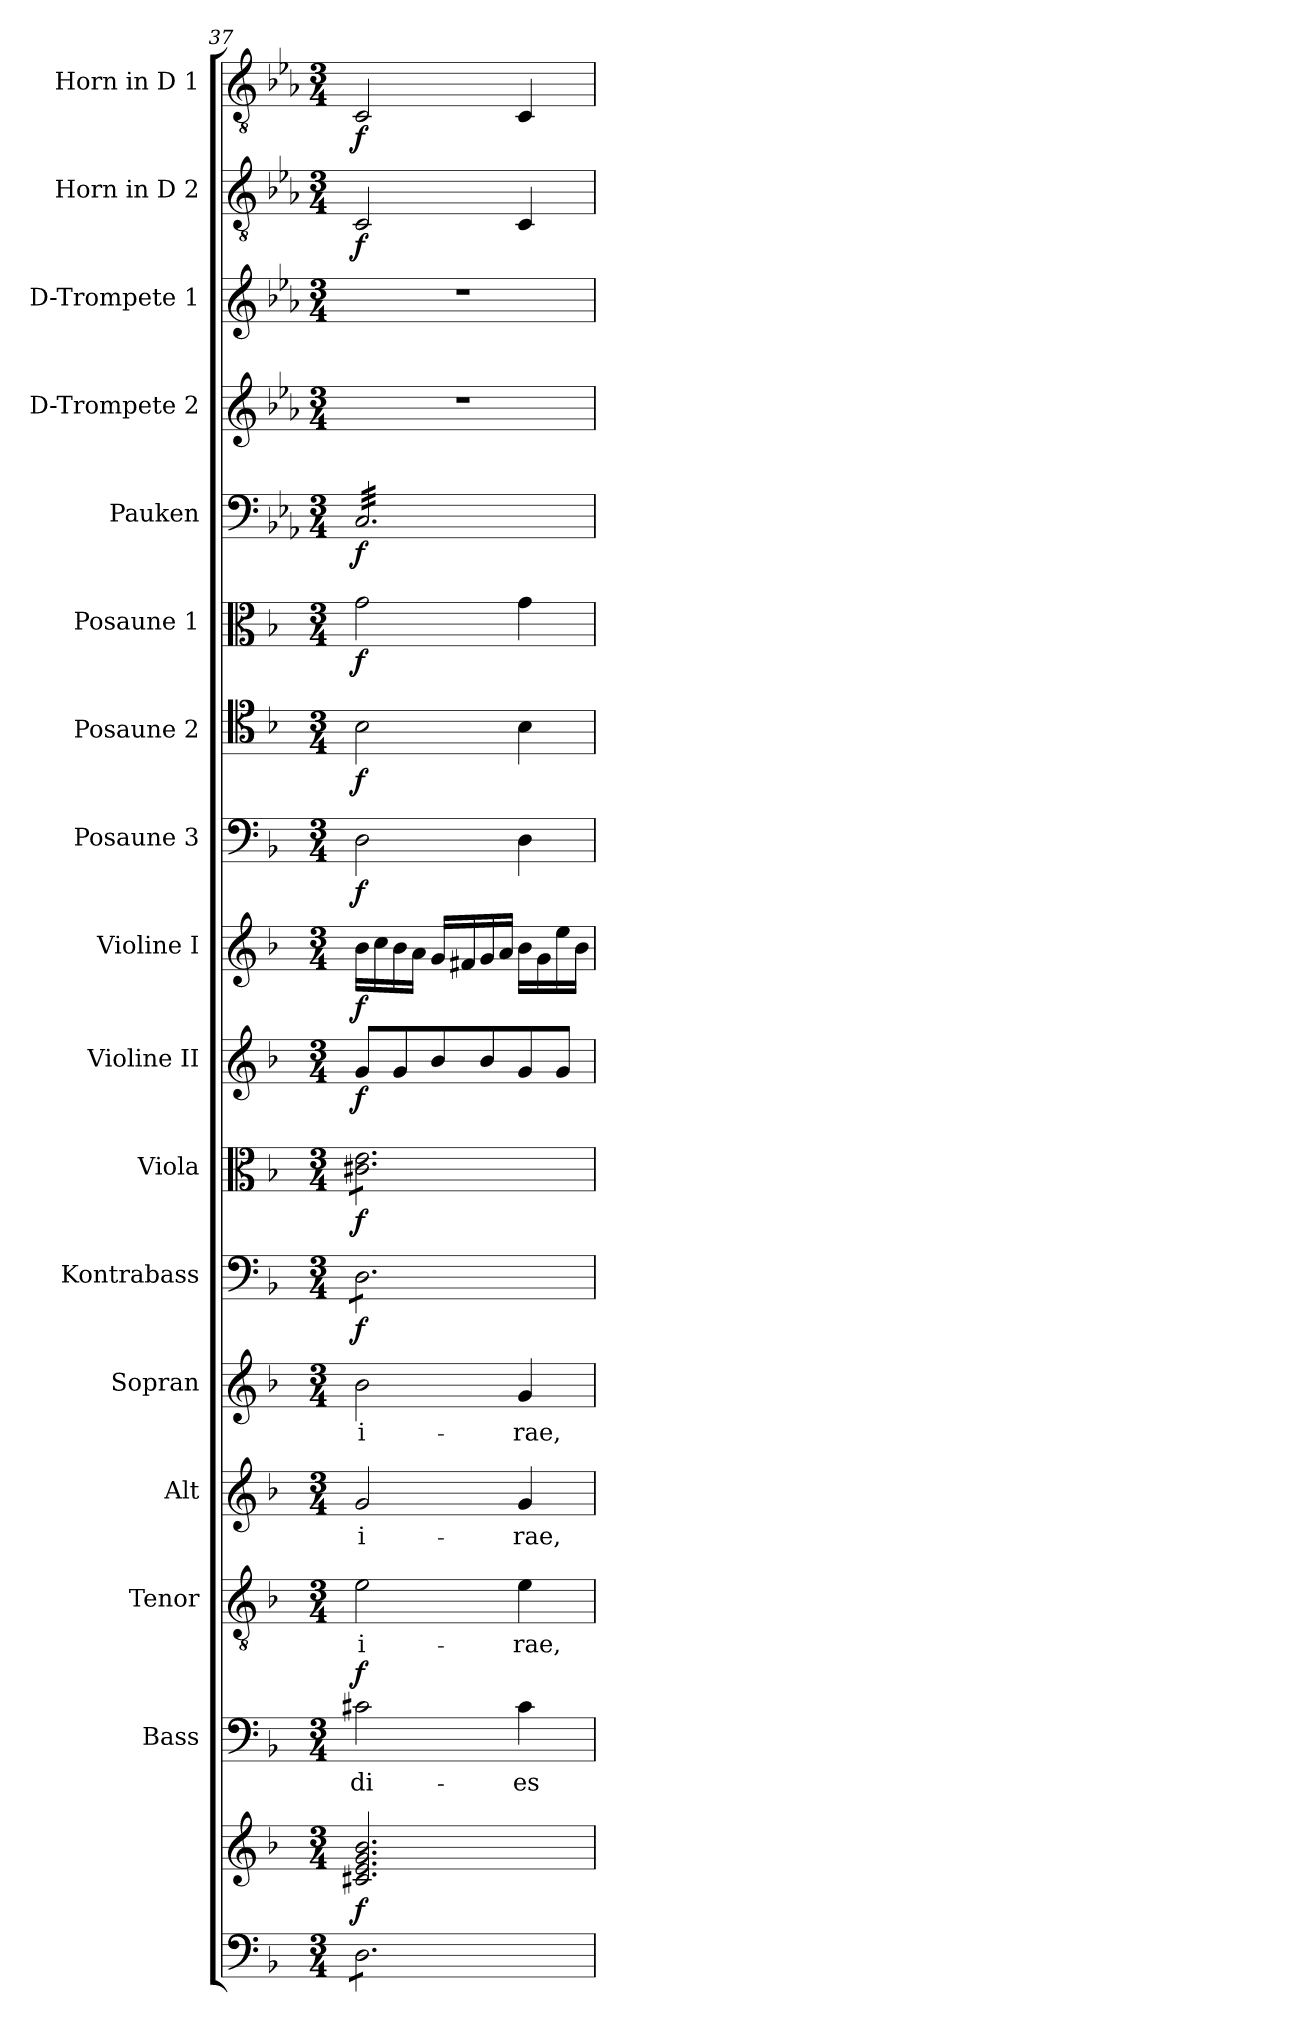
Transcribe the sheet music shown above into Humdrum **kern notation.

**kern	**kern	**dynam	**kern	**text	**dynam	**kern	**text	**kern	**text	**kern	**text	**kern	**dynam	**kern	**dynam	**kern	**dynam	**kern	**dynam	**kern	**dynam	**kern	**dynam	**kern	**dynam	**kern	**dynam	**kern	**kern	**kern	**dynam	**kern	**dynam
*part17	*part17	*part17	*part16	*part16	*part16	*part15	*part15	*part14	*part14	*part13	*part13	*part12	*part12	*part11	*part11	*part10	*part10	*part9	*part9	*part8	*part8	*part7	*part7	*part6	*part6	*part5	*part5	*part4	*part3	*part2	*part2	*part1	*part1
*staff18	*staff17	*staff17/18	*staff16	*staff16	*staff16	*staff15	*staff15	*staff14	*staff14	*staff13	*staff13	*staff12	*staff12	*staff11	*staff11	*staff10	*staff10	*staff9	*staff9	*staff8	*staff8	*staff7	*staff7	*staff6	*staff6	*staff5	*staff5	*staff4	*staff3	*staff2	*staff2	*staff1	*staff1
*	*	*	*I"Bass	*	*	*I"Tenor	*	*I"Alt	*	*I"Sopran	*	*I"Kontrabass	*	*I"Viola	*	*I"Violine II	*	*I"Violine I	*	*I"Posaune 3	*	*I"Posaune 2	*	*I"Posaune 1	*	*I"Pauken	*	*I"D-Trompete 2	*I"D-Trompete 1	*I"Horn in D 2	*	*I"Horn in D 1	*
*	*	*	*I'B.	*	*	*I'T.	*	*I'A.	*	*I'S.	*	*I'Kb.	*	*I'Vla.	*	*I'Vl. II	*	*I'Vl. I	*	*I'Pos. 3	*	*I'Pos. 2	*	*I'Pos. 1	*	*I'Pk.	*	*I'D Trp. 2	*I'D Trp. 1	*I'Hrn. 2	*	*I'Hrn. 1	*
*clefF4	*clefG2	*	*clefF4	*	*	*clefGv2	*	*clefG2	*	*clefG2	*	*clefF4	*	*clefC3	*	*clefG2	*	*clefG2	*	*clefF4	*	*clefC4	*	*clefC3	*	*clefF4	*	*clefG2	*clefG2	*clefGv2	*	*clefGv2	*
*	*	*	*	*	*	*	*	*	*	*	*	*ITrd7c12	*	*	*	*	*	*	*	*	*	*	*	*	*	*ITrd-1c-2	*	*ITrd-1c-2	*ITrd-1c-2	*ITrd-1c-2	*	*ITrd-1c-2	*
*k[b-]	*k[b-]	*	*k[b-]	*	*	*k[b-]	*	*k[b-]	*	*k[b-]	*	*k[b-]	*	*k[b-]	*	*k[b-]	*	*k[b-]	*	*k[b-]	*	*k[b-]	*	*k[b-]	*	*k[b-]	*	*k[b-]	*k[b-]	*k[b-]	*	*k[b-]	*
*F:	*F:	*	*F:	*	*	*F:	*	*F:	*	*F:	*	*F:	*	*F:	*	*F:	*	*F:	*	*F:	*	*F:	*	*F:	*	*F:	*	*F:	*F:	*F:	*	*F:	*
*M3/4	*M3/4	*	*M3/4	*	*	*M3/4	*	*M3/4	*	*M3/4	*	*M3/4	*	*M3/4	*	*M3/4	*	*M3/4	*	*M3/4	*	*M3/4	*	*M3/4	*	*M3/4	*	*M3/4	*M3/4	*M3/4	*	*M3/4	*
=37	=37	=37	=37	=37	=37	=37	=37	=37	=37	=37	=37	=37	=37	=37	=37	=37	=37	=37	=37	=37	=37	=37	=37	=37	=37	=37	=37	=37	=37	=37	=37	=37	=37
!	!	!LO:DY:b	!	!LO:LY:b	!LO:DY:a	!	!LO:LY:b	!	!LO:LY:b	!	!LO:LY:b	!	!LO:DY:b	!	!LO:DY:b	!	!LO:DY:b	!	!LO:DY:b	!	!LO:DY:b	!	!LO:DY:b	!	!LO:DY:b	!	!LO:DY:b	!	!	!	!LO:DY:b	!	!LO:DY:b
*tremolo	*	*	*	*	*	*	*	*	*	*	*	*	*	*	*	*	*	*	*	*	*	*	*	*	*	*	*	*	*	*	*	*	*
*	*	*	*	*	*	*	*	*	*	*	*	*tremolo	*	*	*	*	*	*	*	*	*	*	*	*	*	*	*	*	*	*	*	*	*
*	*	*	*	*	*	*	*	*	*	*	*	*	*	*tremolo	*	*	*	*	*	*	*	*	*	*	*	*	*	*	*	*	*	*	*
*	*	*	*	*	*	*	*	*	*	*	*	*	*	*	*	*	*	*	*	*	*	*	*	*	*	*tremolo	*	*	*	*	*	*	*
8D\L	2.c#X/ 2.e/ 2.g/ 2.b-/	f	2c#X\	di-	f	2e\	i-	2g/	i-	2b-\	i-	8DD\L	f	8c#X\ 8e\L	f	8g/L	f	16b-\LL	f	2D\	f	2B-\	f	2g\	f	32D/LLL	f	2.r	2.r	2D/	f	2D/	f
.	.	.	.	.	.	.	.	.	.	.	.	.	.	.	.	.	.	.	.	.	.	.	.	.	.	32D/	.	.	.	.	.	.	.
.	.	.	.	.	.	.	.	.	.	.	.	.	.	.	.	.	.	16cc\	.	.	.	.	.	.	.	32D/	.	.	.	.	.	.	.
.	.	.	.	.	.	.	.	.	.	.	.	.	.	.	.	.	.	.	.	.	.	.	.	.	.	32D/	.	.	.	.	.	.	.
8D\	.	.	.	.	.	.	.	.	.	.	.	8DD\	.	8c#X\ 8e\	.	8g/	.	16b-\	.	.	.	.	.	.	.	32D/	.	.	.	.	.	.	.
.	.	.	.	.	.	.	.	.	.	.	.	.	.	.	.	.	.	.	.	.	.	.	.	.	.	32D/	.	.	.	.	.	.	.
.	.	.	.	.	.	.	.	.	.	.	.	.	.	.	.	.	.	16a\JJ	.	.	.	.	.	.	.	32D/	.	.	.	.	.	.	.
.	.	.	.	.	.	.	.	.	.	.	.	.	.	.	.	.	.	.	.	.	.	.	.	.	.	32D/	.	.	.	.	.	.	.
8D\	.	.	.	.	.	.	.	.	.	.	.	8DD\	.	8c#X\ 8e\	.	8b-/	.	16g/LL	.	.	.	.	.	.	.	32D/	.	.	.	.	.	.	.
.	.	.	.	.	.	.	.	.	.	.	.	.	.	.	.	.	.	.	.	.	.	.	.	.	.	32D/	.	.	.	.	.	.	.
.	.	.	.	.	.	.	.	.	.	.	.	.	.	.	.	.	.	16f#X/	.	.	.	.	.	.	.	32D/	.	.	.	.	.	.	.
.	.	.	.	.	.	.	.	.	.	.	.	.	.	.	.	.	.	.	.	.	.	.	.	.	.	32D/	.	.	.	.	.	.	.
8D\	.	.	.	.	.	.	.	.	.	.	.	8DD\	.	8c#X\ 8e\	.	8b-/	.	16g/	.	.	.	.	.	.	.	32D/	.	.	.	.	.	.	.
.	.	.	.	.	.	.	.	.	.	.	.	.	.	.	.	.	.	.	.	.	.	.	.	.	.	32D/	.	.	.	.	.	.	.
.	.	.	.	.	.	.	.	.	.	.	.	.	.	.	.	.	.	16a/JJ	.	.	.	.	.	.	.	32D/	.	.	.	.	.	.	.
.	.	.	.	.	.	.	.	.	.	.	.	.	.	.	.	.	.	.	.	.	.	.	.	.	.	32D/	.	.	.	.	.	.	.
!	!	!	!	!LO:LY:b	!	!	!LO:LY:b	!	!LO:LY:b	!	!LO:LY:b	!	!	!	!	!	!	!	!	!	!	!	!	!	!	!	!	!	!	!	!	!	!
8D\	.	.	4c#\	-es	.	4e\	-rae,	4g/	-rae,	4g/	-rae,	8DD\	.	8c#X\ 8e\	.	8g/	.	16b-\LL	.	4D\	.	4B-\	.	4g\	.	32D/	.	.	.	4D/	.	4D/	.
.	.	.	.	.	.	.	.	.	.	.	.	.	.	.	.	.	.	.	.	.	.	.	.	.	.	32D/	.	.	.	.	.	.	.
.	.	.	.	.	.	.	.	.	.	.	.	.	.	.	.	.	.	16g\	.	.	.	.	.	.	.	32D/	.	.	.	.	.	.	.
.	.	.	.	.	.	.	.	.	.	.	.	.	.	.	.	.	.	.	.	.	.	.	.	.	.	32D/	.	.	.	.	.	.	.
8D\J	.	.	.	.	.	.	.	.	.	.	.	8DD\J	.	8c#X\ 8e\J	.	8g/J	.	16ee\	.	.	.	.	.	.	.	32D/	.	.	.	.	.	.	.
*	*	*	*	*	*	*	*	*	*	*	*	*	*	*Xtremolo	*	*	*	*	*	*	*	*	*	*	*	*	*	*	*	*	*	*	*
*	*	*	*	*	*	*	*	*	*	*	*	*Xtremolo	*	*	*	*	*	*	*	*	*	*	*	*	*	*	*	*	*	*	*	*	*
*Xtremolo	*	*	*	*	*	*	*	*	*	*	*	*	*	*	*	*	*	*	*	*	*	*	*	*	*	*	*	*	*	*	*	*	*
.	.	.	.	.	.	.	.	.	.	.	.	.	.	.	.	.	.	.	.	.	.	.	.	.	.	32D/	.	.	.	.	.	.	.
.	.	.	.	.	.	.	.	.	.	.	.	.	.	.	.	.	.	16b-\JJ	.	.	.	.	.	.	.	32D/	.	.	.	.	.	.	.
.	.	.	.	.	.	.	.	.	.	.	.	.	.	.	.	.	.	.	.	.	.	.	.	.	.	32D/JJJ	.	.	.	.	.	.	.
*	*	*	*	*	*	*	*	*	*	*	*	*	*	*	*	*	*	*	*	*	*	*	*	*	*	*Xtremolo	*	*	*	*	*	*	*
=	=	=	=	=	=	=	=	=	=	=	=	=	=	=	=	=	=	=	=	=	=	=	=	=	=	=	=	=	=	=	=	=	=
*-	*-	*-	*-	*-	*-	*-	*-	*-	*-	*-	*-	*-	*-	*-	*-	*-	*-	*-	*-	*-	*-	*-	*-	*-	*-	*-	*-	*-	*-	*-	*-	*-	*-
